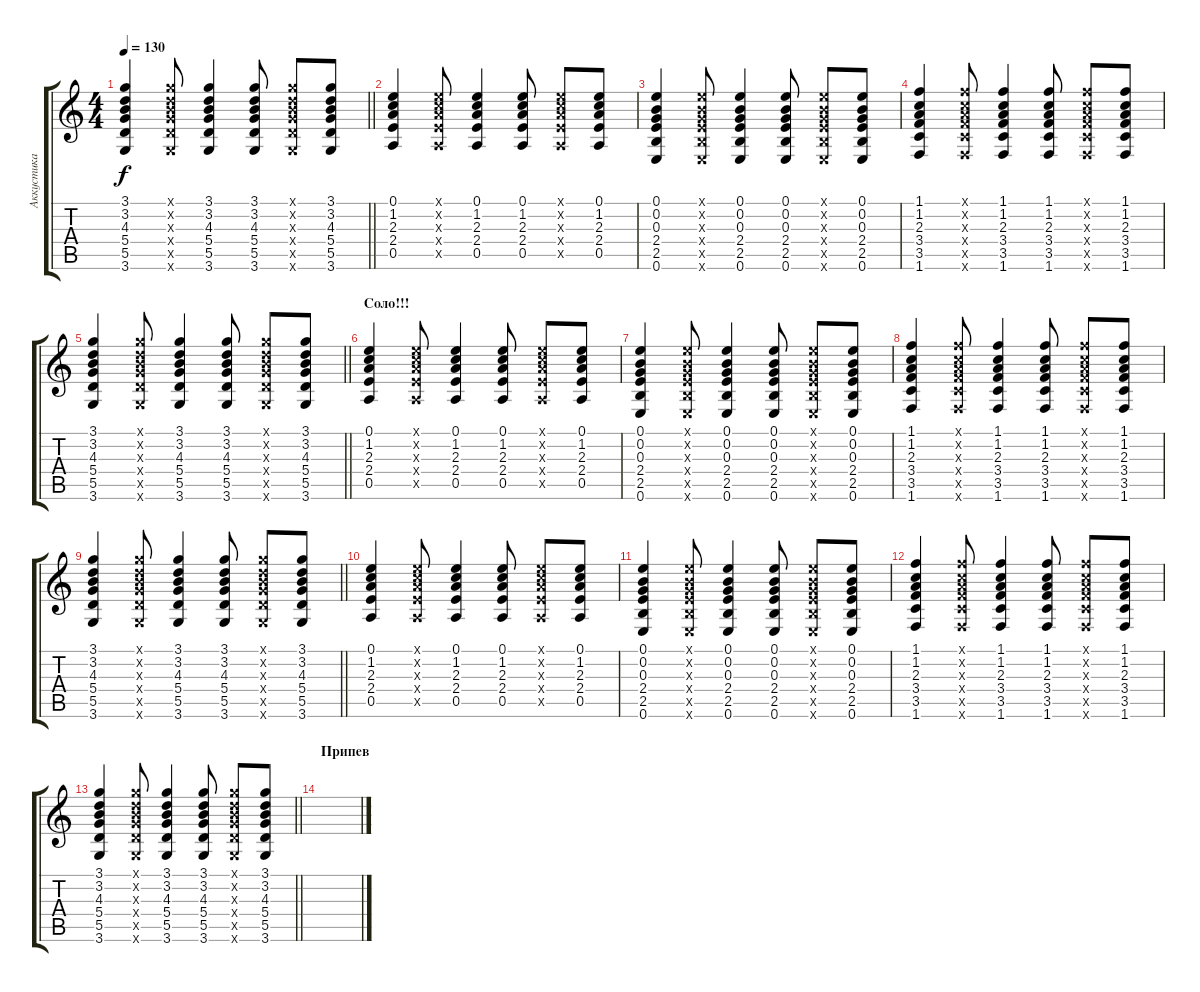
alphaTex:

\track ("Аккустика" "Аккустика") {instrument acousticguitarsteel}
\staff {score tabs}
\tuning (E4 B3 G3 D3 A2 E2) {hide}
\ts (4 4)
\tempo 130
\clef g2
\barLineRight lightlight
\ks c
(3.1 3.2 4.3 5.4 5.5 3.6).4{dy f} (3.1{x} 3.2{x} 4.3{x} 5.4{x} 5.5{x} 3.6{x}).8 (3.1 3.2 4.3 5.4 5.5 3.6).4 (3.1 3.2 4.3 5.4 5.5 3.6).8 (3.1{x} 3.2{x} 4.3{x} 5.4{x} 5.5{x} 3.6{x}).8 (3.1 3.2 4.3 5.4 5.5 3.6).8 |
(0.1 1.2 2.3 2.4 0.5).4 (0.1{x} 1.2{x} 2.3{x} 2.4{x} 0.5{x}).8 (0.1 1.2 2.3 2.4 0.5).4 (0.1 1.2 2.3 2.4 0.5).8 (0.1{x} 1.2{x} 2.3{x} 2.4{x} 0.5{x}).8 (0.1 1.2 2.3 2.4 0.5).8 |
(0.1 0.2 0.3 2.4 2.5 0.6).4 (0.1{x} 0.2{x} 0.3{x} 2.4{x} 2.5{x} 0.6{x}).8 (0.1 0.2 0.3 2.4 2.5 0.6).4 (0.1 0.2 0.3 2.4 2.5 0.6).8 (0.1{x} 0.2{x} 0.3{x} 2.4{x} 2.5{x} 0.6{x}).8 (0.1 0.2 0.3 2.4 2.5 0.6).8 |
(1.1 1.2 2.3 3.4 3.5 1.6).4 (1.1{x} 1.2{x} 2.3{x} 3.4{x} 3.5{x} 1.6{x}).8 (1.1 1.2 2.3 3.4 3.5 1.6).4 (1.1 1.2 2.3 3.4 3.5 1.6).8 (1.1{x} 1.2{x} 2.3{x} 3.4{x} 3.5{x} 1.6{x}).8 (1.1 1.2 2.3 3.4 3.5 1.6).8 |
\barLineRight lightlight
(3.1 3.2 4.3 5.4 5.5 3.6).4 (3.1{x} 3.2{x} 4.3{x} 5.4{x} 5.5{x} 3.6{x}).8 (3.1 3.2 4.3 5.4 5.5 3.6).4 (3.1 3.2 4.3 5.4 5.5 3.6).8 (3.1{x} 3.2{x} 4.3{x} 5.4{x} 5.5{x} 3.6{x}).8 (3.1 3.2 4.3 5.4 5.5 3.6).8 |
\section ("" "Соло!!!")
(0.1 1.2 2.3 2.4 0.5).4 (0.1{x} 1.2{x} 2.3{x} 2.4{x} 0.5{x}).8 (0.1 1.2 2.3 2.4 0.5).4 (0.1 1.2 2.3 2.4 0.5).8 (0.1{x} 1.2{x} 2.3{x} 2.4{x} 0.5{x}).8 (0.1 1.2 2.3 2.4 0.5).8 |
(0.1 0.2 0.3 2.4 2.5 0.6).4 (0.1{x} 0.2{x} 0.3{x} 2.4{x} 2.5{x} 0.6{x}).8 (0.1 0.2 0.3 2.4 2.5 0.6).4 (0.1 0.2 0.3 2.4 2.5 0.6).8 (0.1{x} 0.2{x} 0.3{x} 2.4{x} 2.5{x} 0.6{x}).8 (0.1 0.2 0.3 2.4 2.5 0.6).8 |
(1.1 1.2 2.3 3.4 3.5 1.6).4 (1.1{x} 1.2{x} 2.3{x} 3.4{x} 3.5{x} 1.6{x}).8 (1.1 1.2 2.3 3.4 3.5 1.6).4 (1.1 1.2 2.3 3.4 3.5 1.6).8 (1.1{x} 1.2{x} 2.3{x} 3.4{x} 3.5{x} 1.6{x}).8 (1.1 1.2 2.3 3.4 3.5 1.6).8 |
\barLineRight lightlight
(3.1 3.2 4.3 5.4 5.5 3.6).4 (3.1{x} 3.2{x} 4.3{x} 5.4{x} 5.5{x} 3.6{x}).8 (3.1 3.2 4.3 5.4 5.5 3.6).4 (3.1 3.2 4.3 5.4 5.5 3.6).8 (3.1{x} 3.2{x} 4.3{x} 5.4{x} 5.5{x} 3.6{x}).8 (3.1 3.2 4.3 5.4 5.5 3.6).8 |
(0.1 1.2 2.3 2.4 0.5).4 (0.1{x} 1.2{x} 2.3{x} 2.4{x} 0.5{x}).8 (0.1 1.2 2.3 2.4 0.5).4 (0.1 1.2 2.3 2.4 0.5).8 (0.1{x} 1.2{x} 2.3{x} 2.4{x} 0.5{x}).8 (0.1 1.2 2.3 2.4 0.5).8 |
(0.1 0.2 0.3 2.4 2.5 0.6).4 (0.1{x} 0.2{x} 0.3{x} 2.4{x} 2.5{x} 0.6{x}).8 (0.1 0.2 0.3 2.4 2.5 0.6).4 (0.1 0.2 0.3 2.4 2.5 0.6).8 (0.1{x} 0.2{x} 0.3{x} 2.4{x} 2.5{x} 0.6{x}).8 (0.1 0.2 0.3 2.4 2.5 0.6).8 |
(1.1 1.2 2.3 3.4 3.5 1.6).4 (1.1{x} 1.2{x} 2.3{x} 3.4{x} 3.5{x} 1.6{x}).8 (1.1 1.2 2.3 3.4 3.5 1.6).4 (1.1 1.2 2.3 3.4 3.5 1.6).8 (1.1{x} 1.2{x} 2.3{x} 3.4{x} 3.5{x} 1.6{x}).8 (1.1 1.2 2.3 3.4 3.5 1.6).8 |
\barLineRight lightlight
(3.1 3.2 4.3 5.4 5.5 3.6).4 (3.1{x} 3.2{x} 4.3{x} 5.4{x} 5.5{x} 3.6{x}).8 (3.1 3.2 4.3 5.4 5.5 3.6).4 (3.1 3.2 4.3 5.4 5.5 3.6).8 (3.1{x} 3.2{x} 4.3{x} 5.4{x} 5.5{x} 3.6{x}).8 (3.1 3.2 4.3 5.4 5.5 3.6).8 |
\section ("" "Припев")
